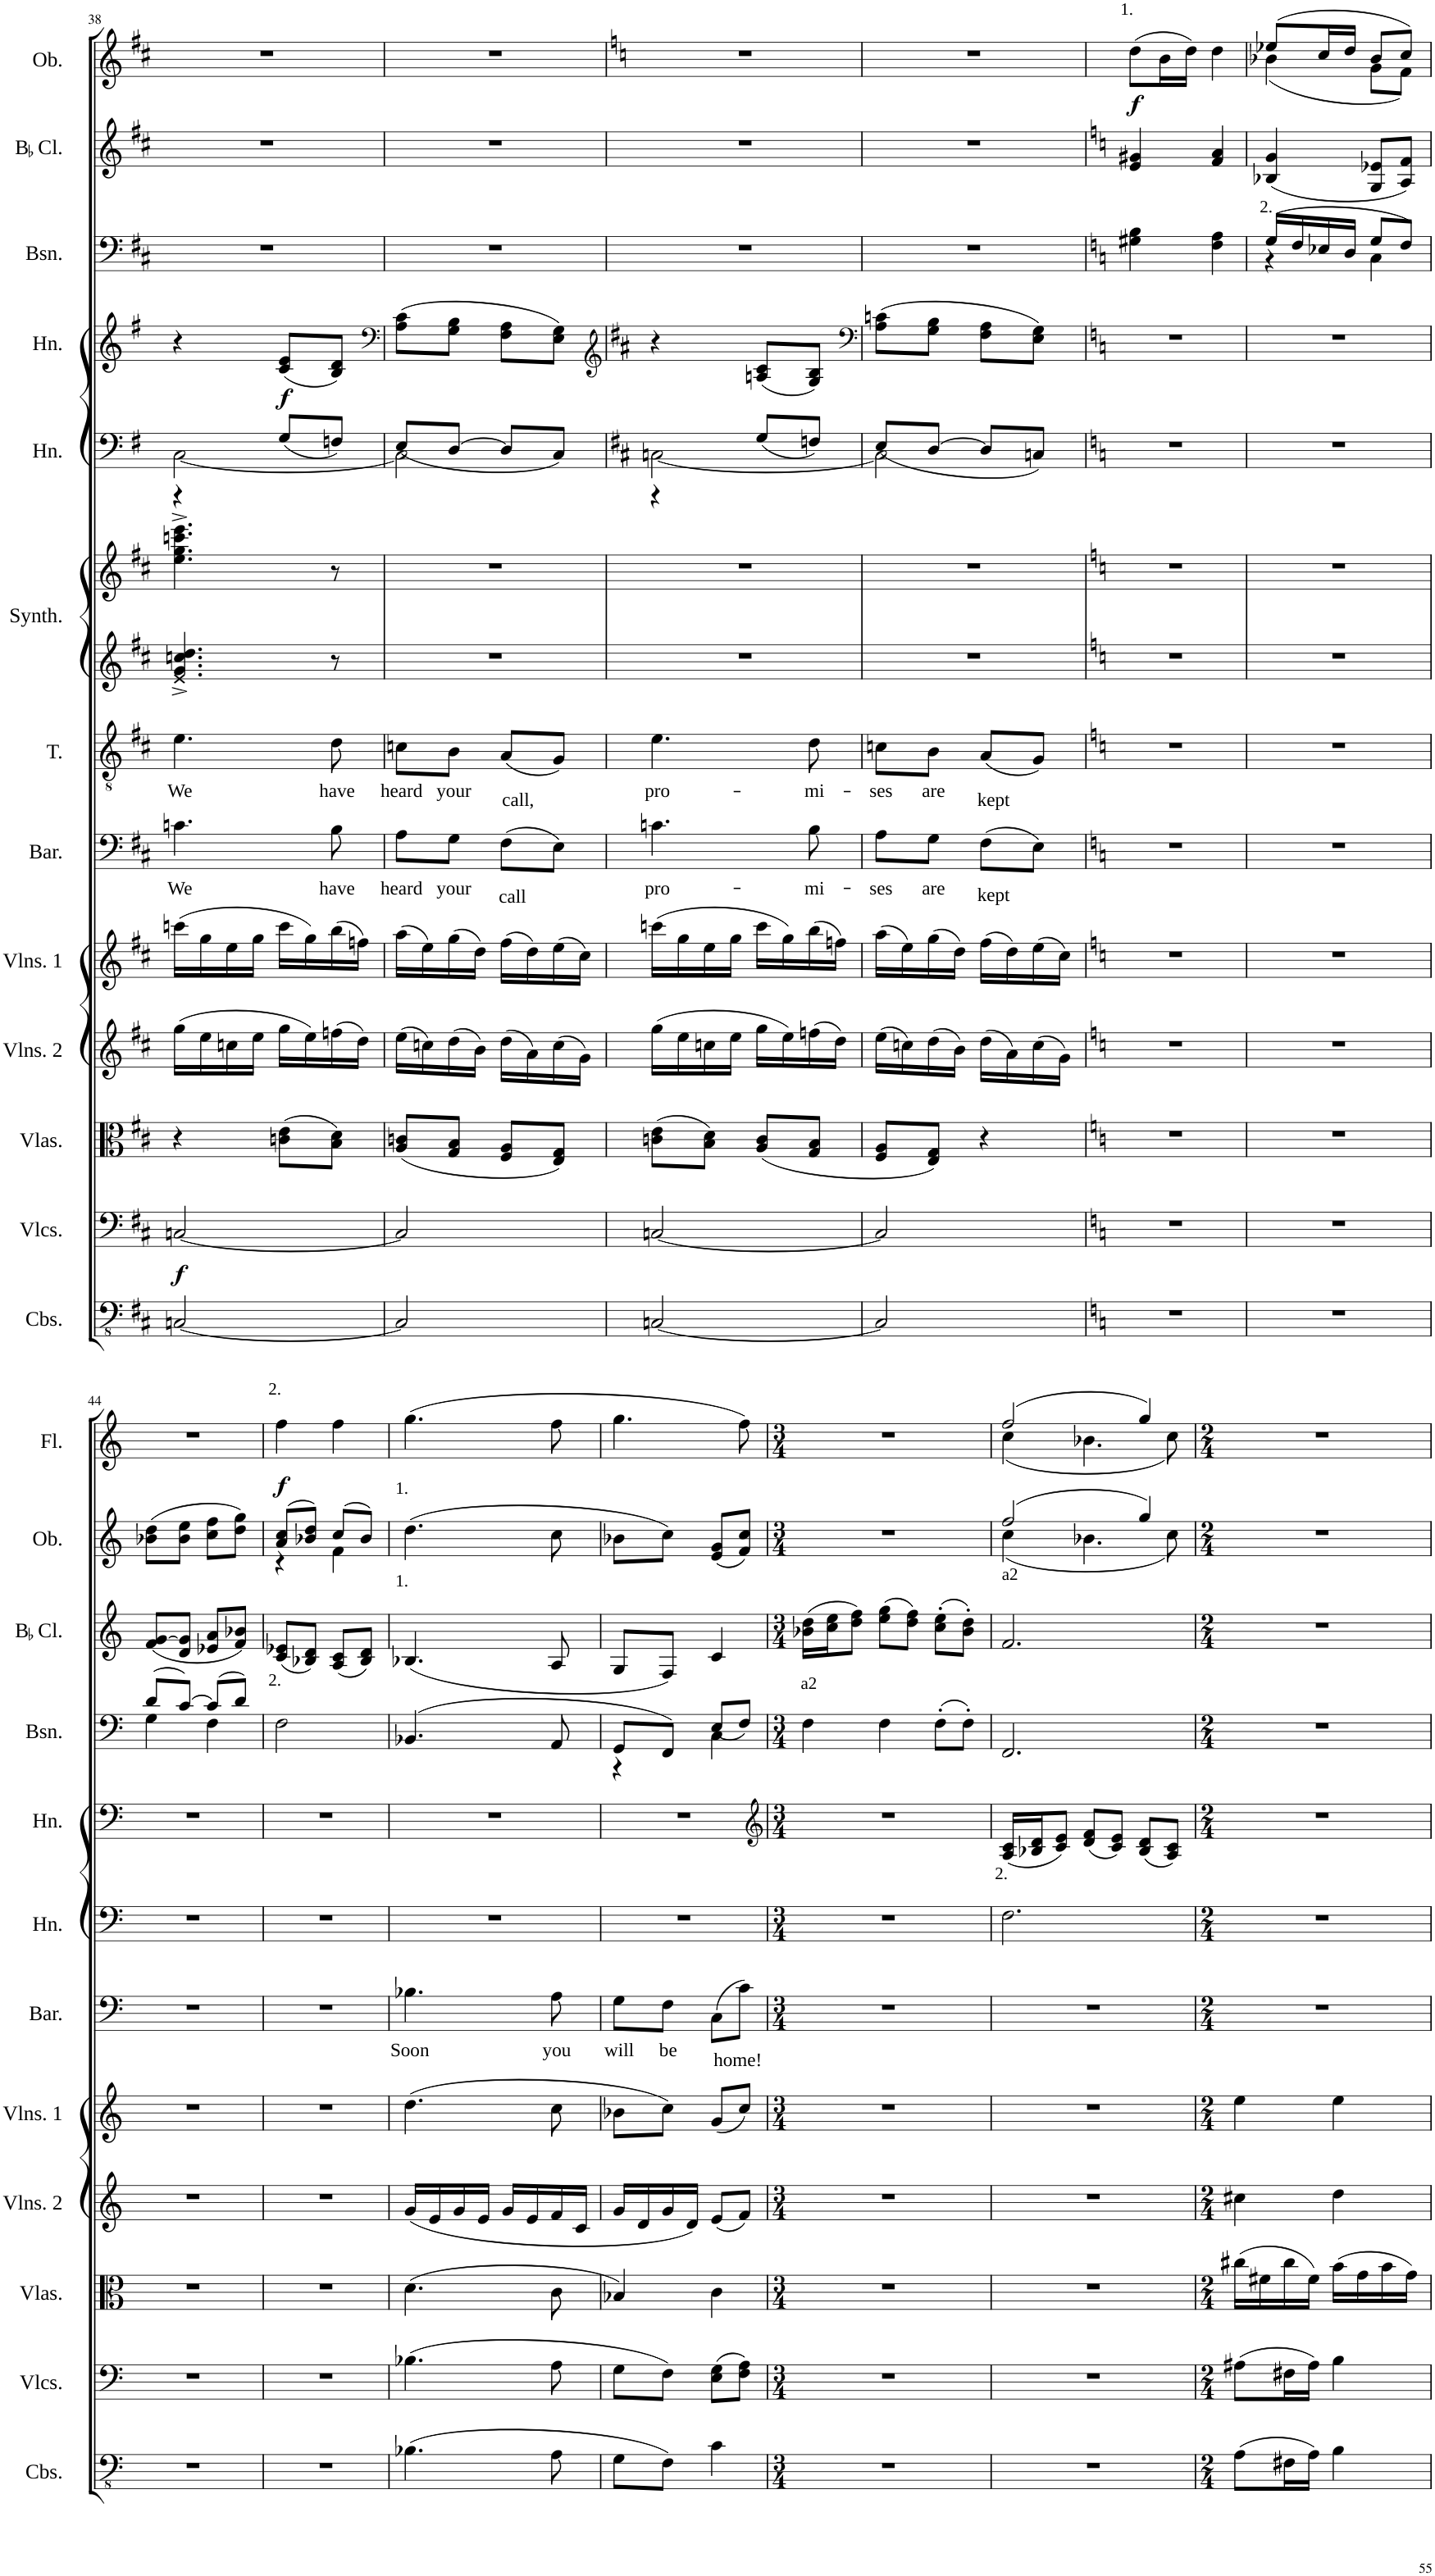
**kern	**kern	**dynam	**kern	**kern	**kern	**kern	**text	**kern	**text	**kern	**kern	**kern	**kern	**dynam	**kern	**kern	**kern	**dynam	**kern	**dynam
*part14	*part13	*part13	*part12	*part11	*part10	*part9	*part9	*part8	*part8	*part7	*part7	*part6	*part5	*part5	*part4	*part3	*part2	*part2	*part1	*part1
*staff15	*staff14	*staff14	*staff13	*staff12	*staff11	*staff10	*staff10	*staff9	*staff9	*staff8	*staff7	*staff6	*staff5	*staff5	*staff4	*staff3	*staff2	*staff2	*staff1	*staff1
*I"Contrabasses	*I"Violoncellos	*	*I"Violas	*I"Violins 2	*I"Violins 1	*I"Baritone	*	*I"Tenor	*	*I"Keyboard Synthesizer	*	*I"Horn	*I"Horn	*	*I"Bassoon	*I"BaccidentalFlat Clarinet	*I"Oboe	*	*I"Flute	*
*I'Cbs.	*I'Vlcs.	*	*I'Vlas.	*I'Vlns. 2	*I'Vlns. 1	*I'Bar.	*	*I'T.	*	*I'Synth.	*	*I'Hn.	*I'Hn.	*	*I'Bsn.	*I'BaccidentalFlat Cl.	*I'Ob.	*	*I'Fl.	*
!!LO:PB:g=z
*clefFv4	*clefF4	*	*clefC3	*clefG2	*clefG2	*clefF4	*	*clefGv2	*	*clefG2	*clefG2	*clefF4	*clefG2	*	*clefF4	*clefG2	*clefG2	*	*clefG2	*
*	*	*	*	*	*	*	*	*	*	*	*	*ITrd4c7	*ITrd4c7	*	*	*ITrd1c2	*	*	*	*
*k[f#c#]	*k[f#c#]	*	*k[f#c#]	*k[f#c#]	*k[f#c#]	*k[f#c#]	*	*k[f#c#]	*	*k[f#c#]	*k[f#c#]	*k[f#]	*k[f#]	*	*k[f#c#]	*k[f#c#]	*k[f#c#]	*	*k[f#c#]	*
*M2/4	*M2/4	*	*M2/4	*M2/4	*M2/4	*M2/4	*	*M2/4	*	*M2/4	*M2/4	*M2/4	*M2/4	*	*M2/4	*M2/4	*M2/4	*	*M2/4	*
=38	=38	=38	=38	=38	=38	=38	=38	=38	=38	=38	=38	=38	=38	=38	=38	=38	=38	=38	=38	=38
!	!	!LO:DY:b	!	!	!	!	!LO:LY:b	!	!LO:LY:b	!	!	!	!	!	!	!	!	!	!	!
*	*	*	*	*	*	*	*	*	*	*	*	*^	*	*	*	*	*	*	*	*
[2CCn/	[2Cn/	f	4r	(16gg\LL	(16cccn\LL	4.cn\	We	4.e\	We	4.e/^ 4.g/^ 4.ccn/^ 4.dd/^	4.ee\^ 4.gg\^ 4.cccn\^ 4.eee\^	[2C\	4r	4r	.	2r	2r	2r	.	2r	.
.	.	.	.	16ee\	16gg\	.	.	.	.	.	.	.	.	.	.	.	.	.	.	.	.
.	.	.	.	16ccn\	16ee\	.	.	.	.	.	.	.	.	.	.	.	.	.	.	.	.
.	.	.	.	16ee\JJ	16gg\JJ	.	.	.	.	.	.	.	.	.	.	.	.	.	.	.	.
!	!	!	!	!	!	!	!	!	!	!	!	!	!	!	!LO:DY:b	!	!	!	!	!	!
.	.	.	(8cn\ 8e\L	16gg\LL	16ccc\LL	.	.	.	.	.	.	.	(8G/L	(8c/ 8e/L	f	.	.	.	.	.	.
.	.	.	.	16ee\)	16gg\)	.	.	.	.	.	.	.	.	.	.	.	.	.	.	.	.
!	!	!	!	!	!	!	!LO:LY:b	!	!LO:LY:b	!	!	!	!	!	!	!	!	!	!	!	!
.	.	.	8B\ 8d\J)	(16ffn\	(16bb\	8B\	have	8d\	have	8r	8r	.	8Fn/J)	8B/ 8d/J)	.	.	.	.	.	.	.
.	.	.	.	16dd\JJ)	16ffn\JJ)	.	.	.	.	.	.	.	.	.	.	.	.	.	.	.	.
=39	=39	=39	=39	=39	=39	=39	=39	=39	=39	=39	=39	=39	=39	=39	=39	=39	=39	=39	=39	=39	=39
*	*	*	*	*	*	*	*	*	*	*	*	*	*	*clefF4	*	*	*	*	*	*	*
!	!	!	!	!	!	!	!LO:LY:b	!	!LO:LY:b	!	!	!	!	!	!	!	!	!	!	!	!
2CC/]	2C/]	.	(8A/ 8cn/L	(16ee\LL	(16aa\LL	8A\L	heard	8cn\L	heard	2r	2r	2C\]	(8E/L	(8A\ 8c\L	.	2r	2r	2r	.	2r	.
.	.	.	.	16ccn\)	16ee\)	.	.	.	.	.	.	.	.	.	.	.	.	.	.	.	.
!	!	!	!	!	!	!	!LO:LY:b	!	!LO:LY:b	!	!	!	!	!	!	!	!	!	!	!	!
.	.	.	8G/ 8B/J	(16dd\	(16gg\	8G\J	your	8B\J	your	.	.	.	[8D/J	8G\ 8B\J	.	.	.	.	.	.	.
.	.	.	.	16b\JJ)	16dd\JJ)	.	.	.	.	.	.	.	.	.	.	.	.	.	.	.	.
!	!	!	!	!	!	!	!LO:LY:b	!	!LO:LY:b	!	!	!	!	!	!	!	!	!	!	!	!
.	.	.	8F#/ 8A/L	(16dd\LL	(16ff#\LL	(8F#\L	call	(8A/L	call,	.	.	.	8D/L]	8F#\ 8A\L	.	.	.	.	.	.	.
.	.	.	.	16a\)	16dd\)	.	.	.	.	.	.	.	.	.	.	.	.	.	.	.	.
.	.	.	8E/ 8G/J)	(16cc\	(16ee\	8E\J)	.	8G/J)	.	.	.	.	8C/J)	8E\ 8G\J)	.	.	.	.	.	.	.
.	.	.	.	16g\JJ)	16cc#\JJ)	.	.	.	.	.	.	.	.	.	.	.	.	.	.	.	.
=40	=40	=40	=40	=40	=40	=40	=40	=40	=40	=40	=40	=40	=40	=40	=40	=40	=40	=40	=40	=40	=40
*	*	*	*	*	*	*	*	*	*	*	*	*	*	*clefG1	*	*	*	*	*	*	*
*	*	*	*	*	*	*	*	*	*	*	*	*k[f#c#]	*	*k[f#c#]	*	*	*	*k[]	*	*k[]	*
!	!	!	!	!	!	!	!LO:LY:b	!	!LO:LY:b	!	!	!	!	!	!	!	!	!	!	!	!
[2CCn/	[2Cn/	.	(8cn\ 8e\L	(16gg\LL	(16cccn\LL	4.cn\	pro-	4.e\	pro-	2r	2r	[2Cn\	4r	4r	.	2r	2r	2r	.	2r	.
.	.	.	.	16ee\	16gg\	.	.	.	.	.	.	.	.	.	.	.	.	.	.	.	.
.	.	.	8B\ 8d\J)	16ccn\	16ee\	.	.	.	.	.	.	.	.	.	.	.	.	.	.	.	.
.	.	.	.	16ee\JJ	16gg\JJ	.	.	.	.	.	.	.	.	.	.	.	.	.	.	.	.
.	.	.	(8A/ 8c/L	16gg\LL	16ccc\LL	.	.	.	.	.	.	.	(8G/L	(8cn/ 8e/L	.	.	.	.	.	.	.
.	.	.	.	16ee\)	16gg\)	.	.	.	.	.	.	.	.	.	.	.	.	.	.	.	.
!	!	!	!	!	!	!	!LO:LY:b	!	!LO:LY:b	!	!	!	!	!	!	!	!	!	!	!	!
.	.	.	8G/ 8B/J	(16ffn\	(16bb\	8B\	-mi-	8d\	-mi-	.	.	.	8Fn/J)	8B/ 8d/J)	.	.	.	.	.	.	.
.	.	.	.	16dd\JJ)	16ffn\JJ)	.	.	.	.	.	.	.	.	.	.	.	.	.	.	.	.
=41	=41	=41	=41	=41	=41	=41	=41	=41	=41	=41	=41	=41	=41	=41	=41	=41	=41	=41	=41	=41	=41
*	*	*	*	*	*	*	*	*	*	*	*	*	*	*clefF4	*	*	*	*	*	*	*
!	!	!	!	!	!	!	!LO:LY:b	!	!LO:LY:b	!	!	!	!	!	!	!	!	!	!	!	!
2CC/]	2C/]	.	8F#/ 8A/L	(16ee\LL	(16aa\LL	8A\L	-ses	8cn\L	-ses	2r	2r	2C\]	(8E/L	(8A\ 8cn\L	.	2r	2r	2r	.	2r	.
.	.	.	.	16ccn\)	16ee\)	.	.	.	.	.	.	.	.	.	.	.	.	.	.	.	.
!	!	!	!	!	!	!	!LO:LY:b	!	!LO:LY:b	!	!	!	!	!	!	!	!	!	!	!	!
.	.	.	8E/ 8G/J)	(16dd\	(16gg\	8G\J	are	8B\J	are	.	.	.	[8D/J	8G\ 8B\J	.	.	.	.	.	.	.
.	.	.	.	16b\JJ)	16dd\JJ)	.	.	.	.	.	.	.	.	.	.	.	.	.	.	.	.
!	!	!	!	!	!	!	!LO:LY:b	!	!LO:LY:b	!	!	!	!	!	!	!	!	!	!	!	!
.	.	.	4r	(16dd\LL	(16ff#\LL	(8F#\L	kept	(8A/L	kept	.	.	.	8D/L]	8F#\ 8A\L	.	.	.	.	.	.	.
.	.	.	.	16a\)	16dd\)	.	.	.	.	.	.	.	.	.	.	.	.	.	.	.	.
.	.	.	.	(16cc\	(16ee\	8E\J)	.	8G/J)	.	.	.	.	8Cn/J)	8E\ 8G\J)	.	.	.	.	.	.	.
.	.	.	.	16g\JJ)	16cc#\JJ)	.	.	.	.	.	.	.	.	.	.	.	.	.	.	.	.
*	*	*	*	*	*	*	*	*	*	*	*	*v	*v	*	*	*	*	*	*	*	*
=42	=42	=42	=42	=42	=42	=42	=42	=42	=42	=42	=42	=42	=42	=42	=42	=42	=42	=42	=42	=42
*k[]	*k[]	*	*k[]	*k[]	*k[]	*k[]	*	*k[]	*	*k[]	*k[]	*k[]	*k[]	*	*k[]	*k[]	*k[]	*	*	*
!	!	!	!	!	!	!	!	!	!	!	!	!	!	!	!	!	!LO:TX:a:t=1.	!	!	!
!	!	!	!	!	!	!	!	!	!	!	!	!	!	!	!	!	!	!LO:DY:b	!	!
2r	2r	.	2r	2r	2r	2r	.	2r	.	2r	2r	2r	2r	.	4G#X\ 4B\	4e/ 4g#X/	(8dd\L	f	2r	.
.	.	.	.	.	.	.	.	.	.	.	.	.	.	.	.	.	16b\L	.	.	.
.	.	.	.	.	.	.	.	.	.	.	.	.	.	.	.	.	16dd\JJ)	.	.	.
.	.	.	.	.	.	.	.	.	.	.	.	.	.	.	4F\ 4A\	4f/ 4a/	4dd\	.	.	.
=43	=43	=43	=43	=43	=43	=43	=43	=43	=43	=43	=43	=43	=43	=43	=43	=43	=43	=43	=43	=43
*	*	*	*	*	*	*	*	*	*	*	*	*	*	*	*^	*	*^	*	*	*
!	!	!	!	!	!	!	!	!	!	!	!	!	!	!	!LO:TX:a:t=2.	!	!	!	!	!	!	!
2r	2r	.	2r	2r	2r	2r	.	2r	.	2r	2r	2r	2r	.	(16G/LL	4r	(4B-X/ 4g/	(8ee-X/L	(4b-X\	.	2r	.
.	.	.	.	.	.	.	.	.	.	.	.	.	.	.	16F/	.	.	.	.	.	.	.
.	.	.	.	.	.	.	.	.	.	.	.	.	.	.	16E-X/	.	.	16cc/L	.	.	.	.
.	.	.	.	.	.	.	.	.	.	.	.	.	.	.	16D/JJ	.	.	16dd/JJ	.	.	.	.
.	.	.	.	.	.	.	.	.	.	.	.	.	.	.	8G/L	4C\	8G/ 8e-X/L	8b-/L	8g\L	.	.	.
.	.	.	.	.	.	.	.	.	.	.	.	.	.	.	8F/J)	.	8A/ 8f/J)	8cc/J)	8f\J)	.	.	.
*	*	*	*	*	*	*	*	*	*	*	*	*	*	*	*	*	*	*v	*v	*	*	*
!!LO:LB:g=z
=44	=44	=44	=44	=44	=44	=44	=44	=44	=44	=44	=44	=44	=44	=44	=44	=44	=44	=44	=44	=44	=44
2r	2r	.	2r	2r	2r	2r	.	2r	.	2r	2r	2r	2r	.	(8d/L	4G\	(8f/ [8g/L	(8b-X\ 8dd\L	.	2r	.
.	.	.	.	.	.	.	.	.	.	.	.	.	.	.	[8c/J)	.	8d/ 8g/]J	8b-\ 8ee\J	.	.	.
.	.	.	.	.	.	.	.	.	.	.	.	.	.	.	(8c/L]	4F\	8e-X/ 8a/L	8cc\ 8ff\L	.	.	.
.	.	.	.	.	.	.	.	.	.	.	.	.	.	.	8d/J)	.	8f/ 8b-X/J)	8dd\ 8gg\J)	.	.	.
*	*	*	*	*	*	*	*	*	*	*	*	*	*	*	*v	*v	*	*	*	*	*
=45	=45	=45	=45	=45	=45	=45	=45	=45	=45	=45	=45	=45	=45	=45	=45	=45	=45	=45	=45	=45
*	*	*	*	*	*	*	*	*	*	*	*	*	*	*	*	*	*	*	*k[]	*
*	*	*	*	*	*	*	*	*	*	*	*	*	*	*	*	*	*^	*	*	*
!	!	!	!	!	!	!	!	!	!	!	!	!	!	!	!	!	!	!	!	!LO:TX:a:t=2.	!
!	!	!	!	!	!	!	!	!	!	!	!	!	!	!	!LO:TX:a:t=2.	!	!	!	!	!	!
!	!	!	!	!	!	!	!	!	!	!	!	!	!	!	!	!	!	!	!	!	!LO:DY:b
2r	2r	.	2r	2r	2r	2r	.	2r	.	2r	2r	2r	2r	.	2F\	(8c/ 8e-X/L	(8a/ 8cc/L	4r	.	4ff\	f
.	.	.	.	.	.	.	.	.	.	.	.	.	.	.	.	8B-X/ 8d/J)	8b-X/ 8dd/J)	.	.	.	.
.	.	.	.	.	.	.	.	.	.	.	.	.	.	.	.	(8A/ 8c/L	(8cc/L	4f\	.	4ff\	.
.	.	.	.	.	.	.	.	.	.	.	.	.	.	.	.	8B-/ 8d/J)	8b-/J)	.	.	.	.
*	*	*	*	*	*	*	*	*	*	*	*	*	*	*	*	*	*v	*v	*	*	*
=46	=46	=46	=46	=46	=46	=46	=46	=46	=46	=46	=46	=46	=46	=46	=46	=46	=46	=46	=46	=46
!	!	!	!	!	!	!	!	!	!	!	!	!	!	!	!	!	!LO:TX:a:t=1.	!	!	!
!	!	!	!	!	!	!	!	!	!	!	!	!	!	!	!	!LO:TX:a:t=1.	!	!	!	!
!	!	!	!	!	!	!	!LO:LY:b	!	!	!	!	!	!	!	!	!	!	!	!	!
(4.BB-X\	(4.B-X\	.	(4.d\	(16g/LL	(4.dd\	4.B-X\	Soon	2r	.	2r	2r	2r	2r	.	(4.BB-X/	(4.B-X/	(4.dd\	.	(4.gg\	.
.	.	.	.	16e/	.	.	.	.	.	.	.	.	.	.	.	.	.	.	.	.
.	.	.	.	16g/	.	.	.	.	.	.	.	.	.	.	.	.	.	.	.	.
.	.	.	.	16e/JJ	.	.	.	.	.	.	.	.	.	.	.	.	.	.	.	.
.	.	.	.	16g/LL	.	.	.	.	.	.	.	.	.	.	.	.	.	.	.	.
.	.	.	.	16e/	.	.	.	.	.	.	.	.	.	.	.	.	.	.	.	.
!	!	!	!	!	!	!	!LO:LY:b	!	!	!	!	!	!	!	!	!	!	!	!	!
8AA\	8A\	.	8c\	16f/	8cc\	8A\	you	.	.	.	.	.	.	.	8AA/	8A/	8cc\	.	8ff\	.
.	.	.	.	16c/JJ	.	.	.	.	.	.	.	.	.	.	.	.	.	.	.	.
=47	=47	=47	=47	=47	=47	=47	=47	=47	=47	=47	=47	=47	=47	=47	=47	=47	=47	=47	=47	=47
!	!	!	!	!	!	!	!LO:LY:b	!	!	!	!	!	!	!	!	!	!	!	!	!
*	*	*	*	*	*	*	*	*	*	*	*	*	*	*	*^	*	*	*	*	*
8GG\L	8G\L	.	4B-X/)	16g/LL	8b-X\L	8G\L	will	2r	.	2r	2r	2r	2r	.	8GG/L	4r	8G/L	8b-X\L	.	4.gg\	.
.	.	.	.	16d/	.	.	.	.	.	.	.	.	.	.	.	.	.	.	.	.	.
!	!	!	!	!	!	!	!LO:LY:b	!	!	!	!	!	!	!	!	!	!	!	!	!	!
8FF\J)	8F\J)	.	.	16g/	8cc\J)	8F\J	be	.	.	.	.	.	.	.	8FF/J)	.	8F/J)	8cc\J)	.	.	.
.	.	.	.	16d/JJ)	.	.	.	.	.	.	.	.	.	.	.	.	.	.	.	.	.
!	!	!	!	!	!	!	!LO:LY:b	!	!	!	!	!	!	!	!	!	!	!	!	!	!
4C\	(8E\ 8G\L	.	4c\	(8e/L	(8g/L	(8C\L	home!	.	.	.	.	.	.	.	4C\	(8E/L	4c/	(8e/ 8g/L	.	.	.
.	8F\ 8A\J)	.	.	8f/J)	8cc/J)	8c\J)	.	.	.	.	.	.	.	.	.	8F/J)	.	8f/ 8cc/J)	.	8ff\)	.
*	*	*	*	*	*	*	*	*	*	*	*	*	*	*	*v	*v	*	*	*	*	*
=48	=48	=48	=48	=48	=48	=48	=48	=48	=48	=48	=48	=48	=48	=48	=48	=48	=48	=48	=48	=48
*	*	*	*	*	*	*	*	*	*	*	*	*	*clefG2	*	*	*	*	*	*	*
*M3/4	*M3/4	*	*M3/4	*M3/4	*M3/4	*M3/4	*	*M3/4	*	*M3/4	*M3/4	*M3/4	*M3/4	*	*M3/4	*M3/4	*M3/4	*	*M3/4	*
*	*	*	*	*	*	*	*	*	*	*	*	*	*	*	*^	*	*	*	*	*
!	!	!	!	!	!	!	!	!	!	!	!	!	!	!	!LO:TX:a:t=a2	!	!	!	!	!	!
*	*	*	*	*	*	*	*	*	*	*	*	*	*	*	*v	*v	*	*	*	*	*
2.r	2.r	.	2.r	2.r	2.r	2.r	.	2.r	.	2.r	2.r	2.r	2.r	.	4F\	(16b-X\ 16dd\LL	2.r	.	2.r	.
.	.	.	.	.	.	.	.	.	.	.	.	.	.	.	.	16cc\ 16ee\J	.	.	.	.
.	.	.	.	.	.	.	.	.	.	.	.	.	.	.	.	8dd\ 8ff\J)	.	.	.	.
.	.	.	.	.	.	.	.	.	.	.	.	.	.	.	4F\	(8ee\ 8gg\L	.	.	.	.
.	.	.	.	.	.	.	.	.	.	.	.	.	.	.	.	8dd\ 8ff\J)	.	.	.	.
.	.	.	.	.	.	.	.	.	.	.	.	.	.	.	(8F'\L	(8cc\' 8ee\'L	.	.	.	.
.	.	.	.	.	.	.	.	.	.	.	.	.	.	.	8F'\J)	8b-\' 8dd\'J)	.	.	.	.
=49	=49	=49	=49	=49	=49	=49	=49	=49	=49	=49	=49	=49	=49	=49	=49	=49	=49	=49	=49	=49
*	*	*	*	*	*	*	*	*	*	*	*	*	*	*	*	*	*^	*	*^	*
!	!	!	!	!	!	!	!	!	!	!	!	!	!	!	!	!LO:TX:a:t=a2	!	!	!	!	!	!
!	!	!	!	!	!	!	!	!	!	!	!	!LO:TX:a:t=2.	!	!	!	!	!	!	!	!	!	!
2.r	2.r	.	2.r	2.r	2.r	2.r	.	2.r	.	2.r	2.r	2.F\	(16A/ 16c/LL	.	2.FF/	2.f/	(2ff/	(4cc\	.	(2ff/	(4cc\	.
.	.	.	.	.	.	.	.	.	.	.	.	.	16B-X/ 16d/J	.	.	.	.	.	.	.	.	.
.	.	.	.	.	.	.	.	.	.	.	.	.	8c/ 8e/J)	.	.	.	.	.	.	.	.	.
.	.	.	.	.	.	.	.	.	.	.	.	.	(8d/ 8f/L	.	.	.	.	4.b-X\	.	.	4.b-X\	.
.	.	.	.	.	.	.	.	.	.	.	.	.	8c/ 8e/J)	.	.	.	.	.	.	.	.	.
.	.	.	.	.	.	.	.	.	.	.	.	.	(8B-/ 8d/L	.	.	.	4gg/)	.	.	4gg/)	.	.
.	.	.	.	.	.	.	.	.	.	.	.	.	8A/ 8c/J)	.	.	.	.	8cc\)	.	.	8cc\)	.
*	*	*	*	*	*	*	*	*	*	*	*	*	*	*	*	*	*v	*v	*	*	*	*
*	*	*	*	*	*	*	*	*	*	*	*	*	*	*	*	*	*	*	*v	*v	*
=50	=50	=50	=50	=50	=50	=50	=50	=50	=50	=50	=50	=50	=50	=50	=50	=50	=50	=50	=50	=50
*M2/4	*M2/4	*	*M2/4	*M2/4	*M2/4	*M2/4	*	*M2/4	*	*M2/4	*M2/4	*M2/4	*M2/4	*	*M2/4	*M2/4	*M2/4	*	*M2/4	*
(8AA\L	(8A#X\L	.	(16cc#X\LL	4cc#X\	4ee\	2r	.	2r	.	2r	2r	2r	2r	.	2r	2r	2r	.	2r	.
.	.	.	16f#X\	.	.	.	.	.	.	.	.	.	.	.	.	.	.	.	.	.
16FF#X\L	16F#X\L	.	16cc#\	.	.	.	.	.	.	.	.	.	.	.	.	.	.	.	.	.
16AA\JJ)	16A#\JJ)	.	16f#\JJ)	.	.	.	.	.	.	.	.	.	.	.	.	.	.	.	.	.
4BB\	4B\	.	(16b\LL	4dd\	4ee\	.	.	.	.	.	.	.	.	.	.	.	.	.	.	.
.	.	.	16g\	.	.	.	.	.	.	.	.	.	.	.	.	.	.	.	.	.
.	.	.	16b\	.	.	.	.	.	.	.	.	.	.	.	.	.	.	.	.	.
.	.	.	16g\JJ)	.	.	.	.	.	.	.	.	.	.	.	.	.	.	.	.	.
=	=	=	=	=	=	=	=	=	=	=	=	=	=	=	=	=	=	=	=	=
*-	*-	*-	*-	*-	*-	*-	*-	*-	*-	*-	*-	*-	*-	*-	*-	*-	*-	*-	*-	*-
